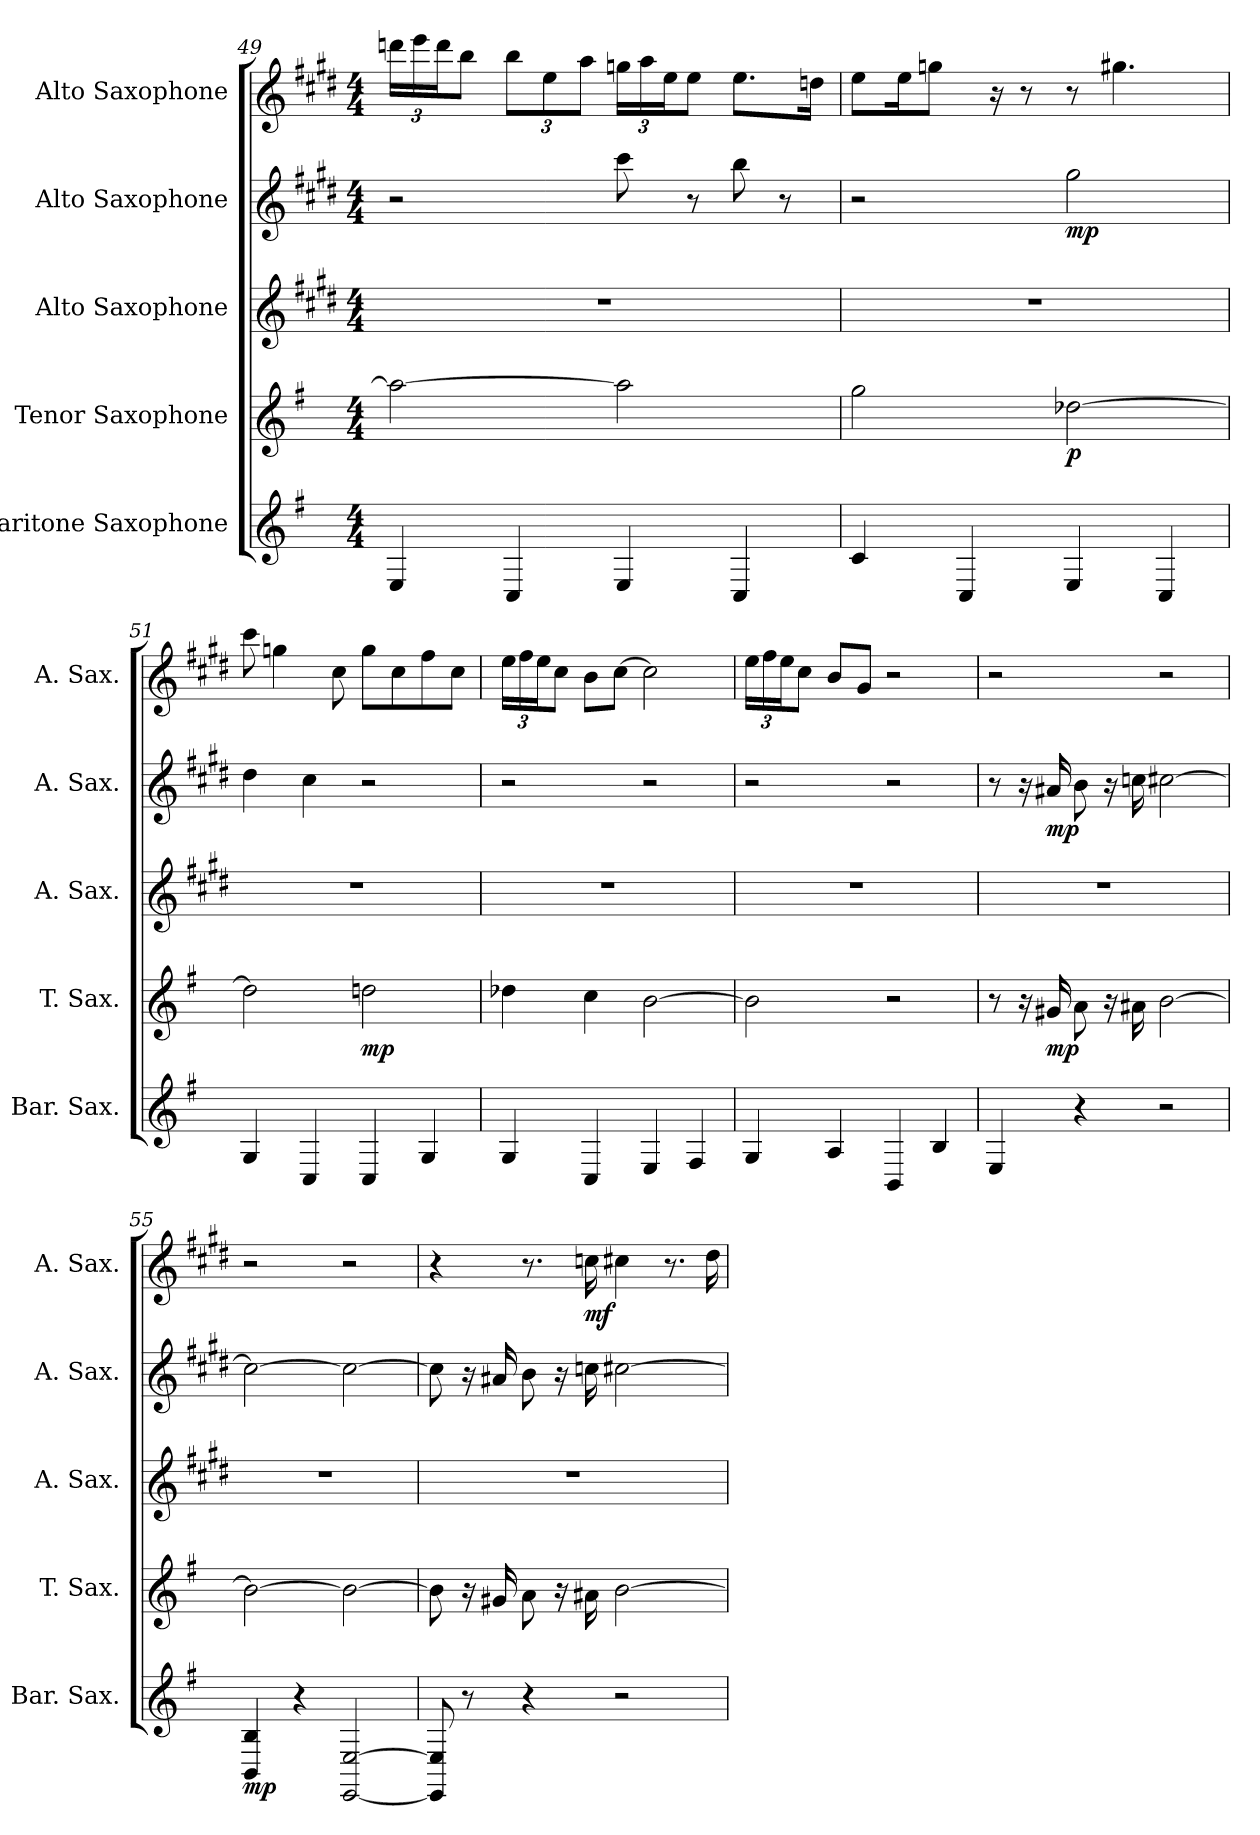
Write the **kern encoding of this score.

**kern	**dynam	**kern	**dynam	**kern	**kern	**dynam	**kern	**dynam
*part5	*part5	*part4	*part4	*part3	*part2	*part2	*part1	*part1
*staff5	*staff5	*staff4	*staff4	*staff3	*staff2	*staff2	*staff1	*staff1
*I"Baritone Saxophone	*	*I"Tenor Saxophone	*	*I"Alto Saxophone	*I"Alto Saxophone	*	*I"Alto Saxophone	*
*I'Bar. Sax.	*	*I'T. Sax.	*	*I'A. Sax.	*I'A. Sax.	*	*I'A. Sax.	*
!!LO:LB:g=z
*clefG2	*	*clefG2	*	*clefG2	*clefG2	*	*clefG2	*
*ITrd12c21	*	*ITrd8c14	*	*ITrd5c9	*ITrd5c9	*	*ITrd5c9	*
*k[f#]	*	*k[f#]	*	*k[f#]	*k[f#]	*	*k[f#]	*
*M4/4	*	*M4/4	*	*M4/4	*M4/4	*	*M4/4	*
*	*	*	*	*	*	*	*Xbrackettup	*
=49	=49	=49	=49	=49	=49	=49	=49	=49
4EE/	.	2a\_	.	1r	2r	.	24ffn\LL	.
.	.	.	.	.	.	.	24gg\	.
.	.	.	.	.	.	.	24ff\J	.
.	.	.	.	.	.	.	8dd\J	.
4CC/	.	.	.	.	.	.	12dd\L	.
.	.	.	.	.	.	.	12g\	.
.	.	.	.	.	.	.	12cc\J	.
4EE/	.	2a\]	.	.	8ee\	.	24b-X\LL	.
.	.	.	.	.	.	.	24cc\	.
.	.	.	.	.	.	.	24g\J	.
.	.	.	.	.	8r	.	8g\J	.
4CC/	.	.	.	.	8dd\	.	8.g\L	.
.	.	.	.	.	8r	.	.	.
.	.	.	.	.	.	.	16fn\Jk	.
=50	=50	=50	=50	=50	=50	=50	=50	=50
4C/	.	2g\	.	1r	2r	.	8g\L	.
.	.	.	.	.	.	.	16g\K	.
.	.	.	.	.	.	.	8b-X\J	.
4CC/	.	.	.	.	.	.	.	.
.	.	.	.	.	.	.	16r	.
.	.	.	.	.	.	.	8r	.
!	!	!	!LO:DY:b	!	!	!LO:DY:b	!	!
4EE/	.	[2d-X\	p	.	2b\	mp	8r	.
.	.	.	.	.	.	.	4.bn\	.
4CC/	.	.	.	.	.	.	.	.
=51	=51	=51	=51	=51	=51	=51	=51	=51
4GG/	.	2d-\]	.	1r	4f#\	.	8ee\	.
.	.	.	.	.	.	.	4b-X\	.
4CC/	.	.	.	.	4e\	.	.	.
.	.	.	.	.	.	.	8e\	.
!	!	!	!LO:DY:b	!	!	!	!	!
4CC/	.	2dn\	mp	.	2r	.	8b-\L	.
.	.	.	.	.	.	.	8e\	.
4GG/	.	.	.	.	.	.	8a\	.
.	.	.	.	.	.	.	8e\J	.
!!LO:PB:g=z
=52	=52	=52	=52	=52	=52	=52	=52	=52
4GG/	.	4d-X\	.	1r	2r	.	24g\LL	.
.	.	.	.	.	.	.	24a\	.
.	.	.	.	.	.	.	24g\J	.
.	.	.	.	.	.	.	8e\J	.
4CC/	.	4c\	.	.	.	.	8d\L	.
.	.	.	.	.	.	.	[8e\J	.
4EE/	.	[2B\	.	.	2r	.	2e\]	.
4FF#/	.	.	.	.	.	.	.	.
=53	=53	=53	=53	=53	=53	=53	=53	=53
4GG/	.	2B\]	.	1r	2r	.	24g\LL	.
.	.	.	.	.	.	.	24a\	.
.	.	.	.	.	.	.	24g\J	.
.	.	.	.	.	.	.	8e\J	.
4AA/	.	.	.	.	.	.	8d/L	.
.	.	.	.	.	.	.	8B/J	.
4BBB/	.	2r	.	.	2r	.	2r	.
4BB/	.	.	.	.	.	.	.	.
=54	=54	=54	=54	=54	=54	=54	=54	=54
4EE/	.	8r	.	1r	8r	.	2r	.
.	.	16r	.	.	16r	.	.	.
!	!	!	!LO:DY:b	!	!	!LO:DY:b	!	!
.	.	16G#X/	mp	.	16c#X/	mp	.	.
4r	.	8A\	.	.	8d\	.	.	.
.	.	16r	.	.	16r	.	.	.
.	.	16A#X\	.	.	16e-X\	.	.	.
2r	.	[2B\	.	.	[2en\	.	2r	.
=55	=55	=55	=55	=55	=55	=55	=55	=55
!	!LO:DY:b	!	!	!	!	!	!	!
4BBB/ 4BB/	mp	2B\_	.	1r	2e\_	.	2r	.
4r	.	.	.	.	.	.	.	.
[2EEE/ [2EE/	.	2B\_	.	.	2e\_	.	2r	.
!!LO:LB:g=z
=56	=56	=56	=56	=56	=56	=56	=56	=56
8EEE/] 8EE/]	.	8B\]	.	1r	8e\]	.	4r	.
8r	.	16r	.	.	16r	.	.	.
.	.	16G#X/	.	.	16c#X/	.	.	.
4r	.	8A\	.	.	8d\	.	8.r	.
.	.	16r	.	.	16r	.	.	.
!	!	!	!	!	!	!	!	!LO:DY:b
.	.	16A#X\	.	.	16e-X\	.	16e-X\	mf
2r	.	[2B\	.	.	[2en\	.	4en\	.
.	.	.	.	.	.	.	8.r	.
.	.	.	.	.	.	.	16f#\	.
=	=	=	=	=	=	=	=	=
*-	*-	*-	*-	*-	*-	*-	*-	*-
